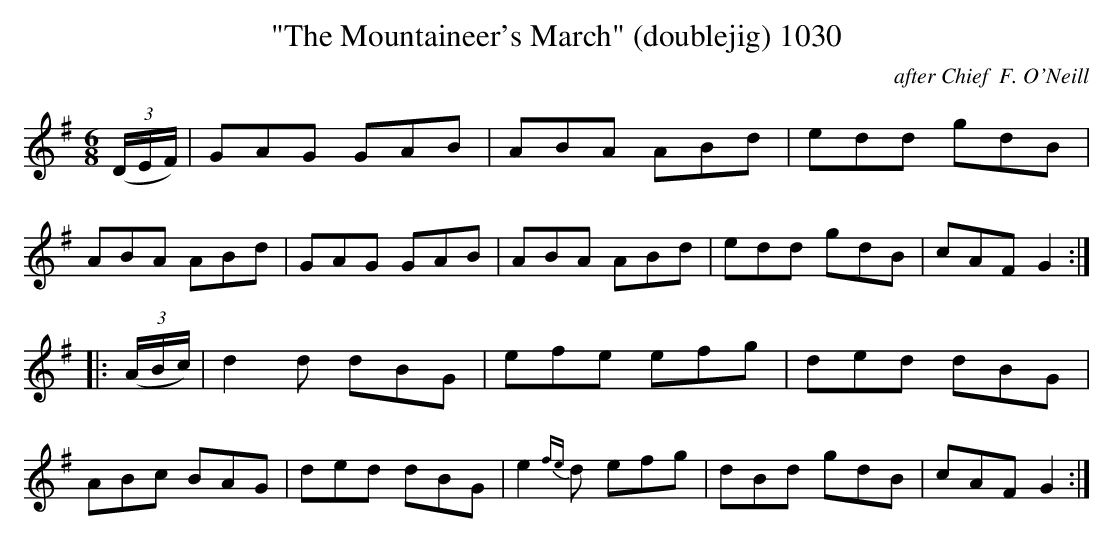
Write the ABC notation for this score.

X:1
T:"The Mountaineer's March" (doublejig) 1030
C:after Chief  F. O'Neill
BRENNAN July 2003 (HTTP://WWW.SOSYOURMOM.COM)
M:6/8
L:1/8
K:G
(3(D/2E/2F/2)|GAG GAB|ABA ABd|edd gdB|
ABA ABd|GAG GAB|ABA ABd|edd gdB|cAF G2:|
|: (3(A/2B/2c/2)|d2d dBG|efe efg|ded dBG|
ABc BAG|ded dBG|e2{fe}d efg|dBd gdB|cAF G2:|
